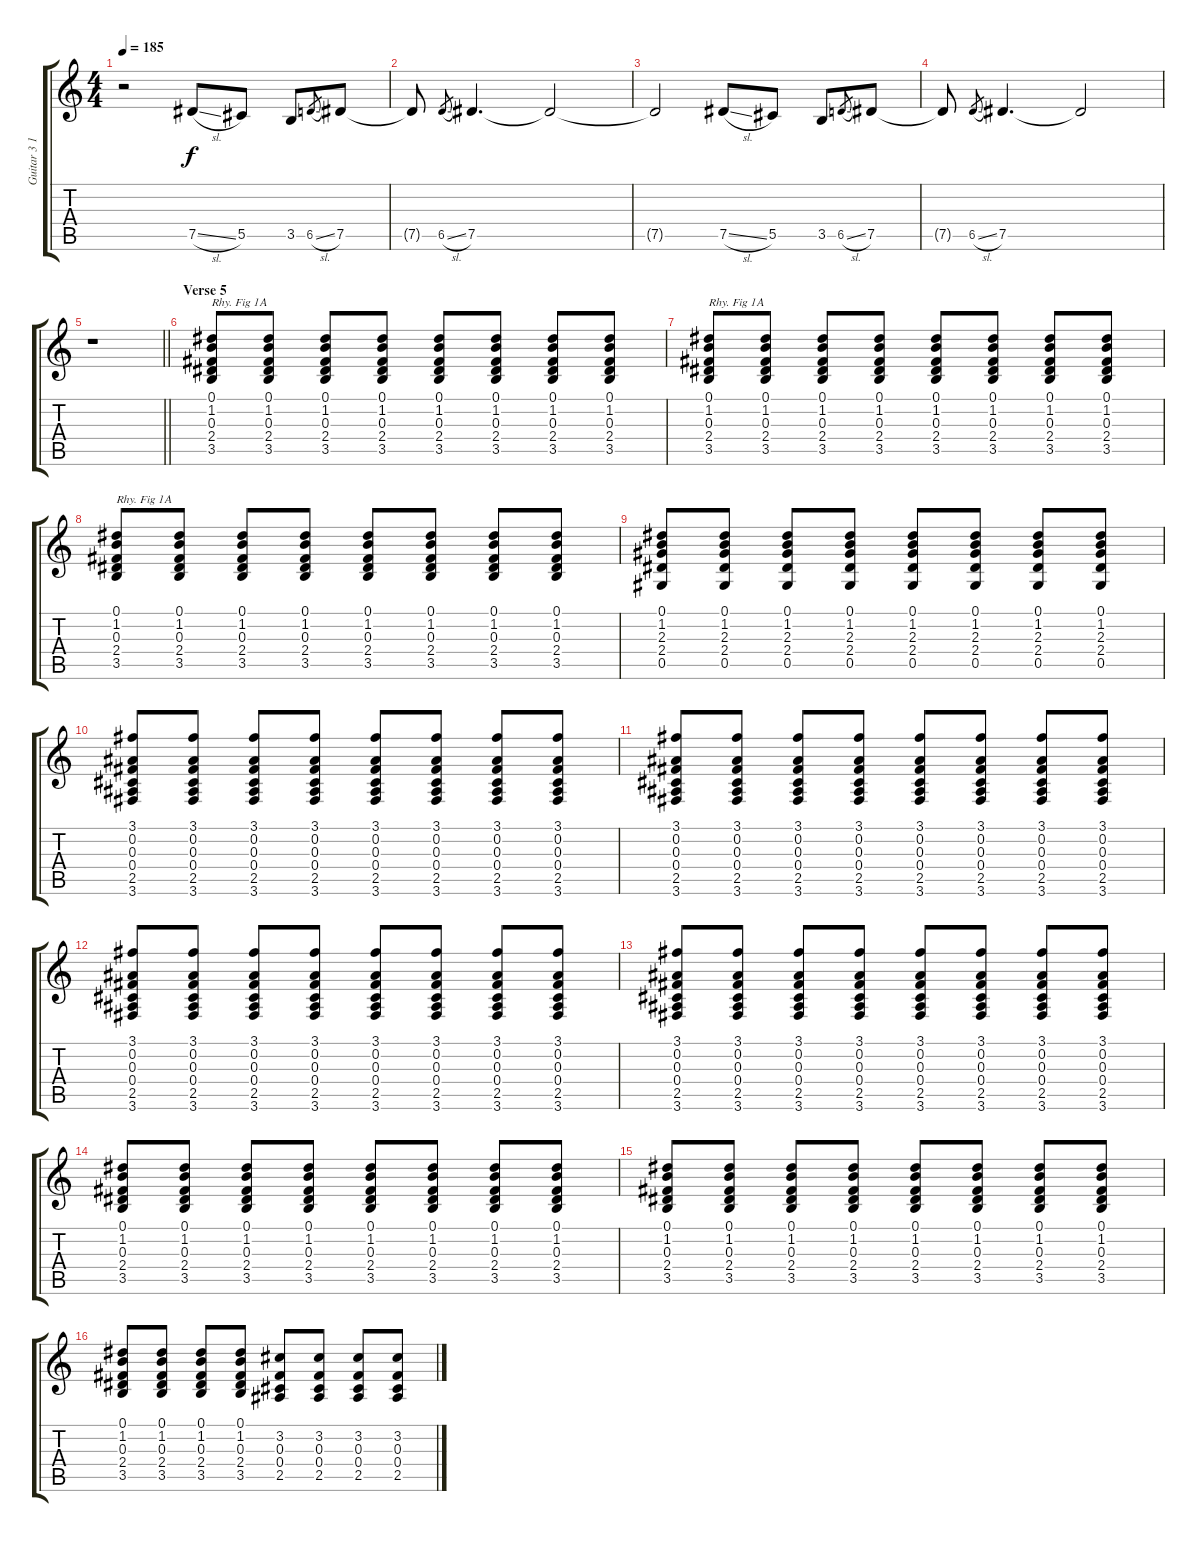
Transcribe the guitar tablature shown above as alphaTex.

\track ("Guitar 3 12 string" "Guitar 3 1") {instrument acousticguitarnylon}
\staff {score tabs}
\tuning (Eb4 Bb3 Gb3 Db3 Ab2 Eb2) {hide}
\ts (4 4)
\tempo 185
\clef g2
\ks c
r.2{dy f volume 8 instrument overdrivenguitar} 7.5{sl}.8 5.5.8 3.5.8 6.5{sl}.8{gr} 7.5.8 |
7.5{t}.8 6.5{sl}.8{gr} 7.5.4{d} 7.5{t}.2 |
7.5{t}.2 7.5{sl}.8 5.5.8 3.5.8 6.5{sl}.8{gr} 7.5.8 |
7.5{t}.8 6.5{sl}.8{gr} 7.5.4{d} 7.5{t}.2 |
\barLineRight lightlight
r.1 |
\section ("" "Verse 5")
(0.1 1.2 0.3 2.4 3.5).8{txt "Rhy. Fig 1A" volume 5 instrument acousticguitarnylon} (0.1 1.2 0.3 2.4 3.5).8 (0.1 1.2 0.3 2.4 3.5).8 (0.1 1.2 0.3 2.4 3.5).8 (0.1 1.2 0.3 2.4 3.5).8 (0.1 1.2 0.3 2.4 3.5).8 (0.1 1.2 0.3 2.4 3.5).8 (0.1 1.2 0.3 2.4 3.5).8 |
(0.1 1.2 0.3 2.4 3.5).8{txt "Rhy. Fig 1A"} (0.1 1.2 0.3 2.4 3.5).8 (0.1 1.2 0.3 2.4 3.5).8 (0.1 1.2 0.3 2.4 3.5).8 (0.1 1.2 0.3 2.4 3.5).8 (0.1 1.2 0.3 2.4 3.5).8 (0.1 1.2 0.3 2.4 3.5).8 (0.1 1.2 0.3 2.4 3.5).8 |
(0.1 1.2 0.3 2.4 3.5).8{txt "Rhy. Fig 1A"} (0.1 1.2 0.3 2.4 3.5).8 (0.1 1.2 0.3 2.4 3.5).8 (0.1 1.2 0.3 2.4 3.5).8 (0.1 1.2 0.3 2.4 3.5).8 (0.1 1.2 0.3 2.4 3.5).8 (0.1 1.2 0.3 2.4 3.5).8 (0.1 1.2 0.3 2.4 3.5).8 |
(0.1 1.2 2.3 2.4 0.5).8 (0.1 1.2 2.3 2.4 0.5).8 (0.1 1.2 2.3 2.4 0.5).8 (0.1 1.2 2.3 2.4 0.5).8 (0.1 1.2 2.3 2.4 0.5).8 (0.1 1.2 2.3 2.4 0.5).8 (0.1 1.2 2.3 2.4 0.5).8 (0.1 1.2 2.3 2.4 0.5).8 |
(3.1 0.2 0.3 0.4 2.5 3.6).8 (3.1 0.2 0.3 0.4 2.5 3.6).8 (3.1 0.2 0.3 0.4 2.5 3.6).8 (3.1 0.2 0.3 0.4 2.5 3.6).8 (3.1 0.2 0.3 0.4 2.5 3.6).8 (3.1 0.2 0.3 0.4 2.5 3.6).8 (3.1 0.2 0.3 0.4 2.5 3.6).8 (3.1 0.2 0.3 0.4 2.5 3.6).8 |
(3.1 0.2 0.3 0.4 2.5 3.6).8 (3.1 0.2 0.3 0.4 2.5 3.6).8 (3.1 0.2 0.3 0.4 2.5 3.6).8 (3.1 0.2 0.3 0.4 2.5 3.6).8 (3.1 0.2 0.3 0.4 2.5 3.6).8 (3.1 0.2 0.3 0.4 2.5 3.6).8 (3.1 0.2 0.3 0.4 2.5 3.6).8 (3.1 0.2 0.3 0.4 2.5 3.6).8 |
(3.1 0.2 0.3 0.4 2.5 3.6).8 (3.1 0.2 0.3 0.4 2.5 3.6).8 (3.1 0.2 0.3 0.4 2.5 3.6).8 (3.1 0.2 0.3 0.4 2.5 3.6).8 (3.1 0.2 0.3 0.4 2.5 3.6).8 (3.1 0.2 0.3 0.4 2.5 3.6).8 (3.1 0.2 0.3 0.4 2.5 3.6).8 (3.1 0.2 0.3 0.4 2.5 3.6).8 |
(3.1 0.2 0.3 0.4 2.5 3.6).8 (3.1 0.2 0.3 0.4 2.5 3.6).8 (3.1 0.2 0.3 0.4 2.5 3.6).8 (3.1 0.2 0.3 0.4 2.5 3.6).8 (3.1 0.2 0.3 0.4 2.5 3.6).8 (3.1 0.2 0.3 0.4 2.5 3.6).8 (3.1 0.2 0.3 0.4 2.5 3.6).8 (3.1 0.2 0.3 0.4 2.5 3.6).8 |
(0.1 1.2 0.3 2.4 3.5).8 (0.1 1.2 0.3 2.4 3.5).8 (0.1 1.2 0.3 2.4 3.5).8 (0.1 1.2 0.3 2.4 3.5).8 (0.1 1.2 0.3 2.4 3.5).8 (0.1 1.2 0.3 2.4 3.5).8 (0.1 1.2 0.3 2.4 3.5).8 (0.1 1.2 0.3 2.4 3.5).8 |
(0.1 1.2 0.3 2.4 3.5).8 (0.1 1.2 0.3 2.4 3.5).8 (0.1 1.2 0.3 2.4 3.5).8 (0.1 1.2 0.3 2.4 3.5).8 (0.1 1.2 0.3 2.4 3.5).8 (0.1 1.2 0.3 2.4 3.5).8 (0.1 1.2 0.3 2.4 3.5).8 (0.1 1.2 0.3 2.4 3.5).8 |
(0.1 1.2 0.3 2.4 3.5).8 (0.1 1.2 0.3 2.4 3.5).8 (0.1 1.2 0.3 2.4 3.5).8 (0.1 1.2 0.3 2.4 3.5).8 (3.2 0.3 0.4 2.5).8 (3.2 0.3 0.4 2.5).8 (3.2 0.3 0.4 2.5).8 (3.2 0.3 0.4 2.5).8
